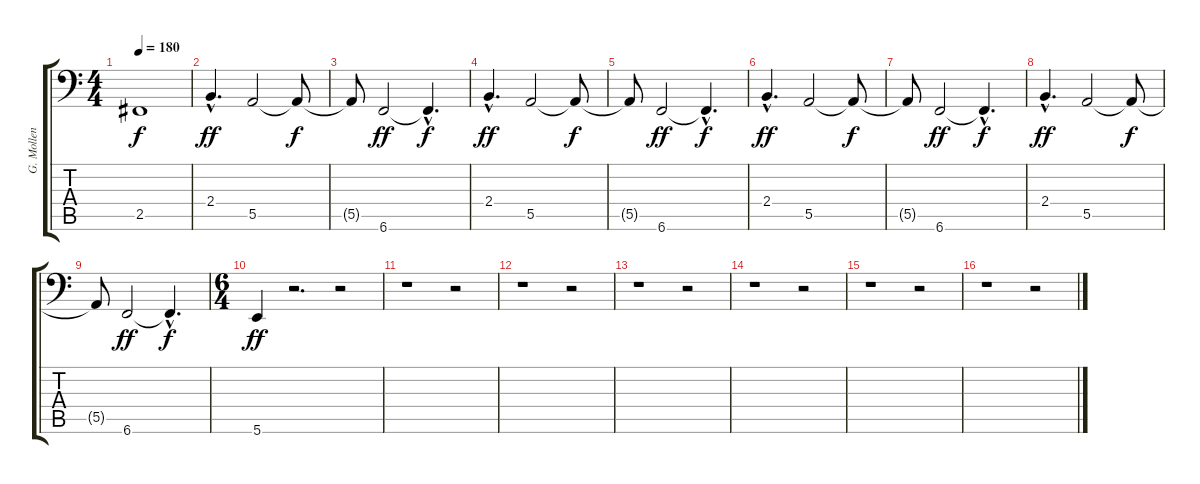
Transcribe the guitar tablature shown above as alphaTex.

\track ("G. Mollen - Bass" "G. Mollen ") {instrument electricbassfinger}
\staff {score tabs}
\tuning (C3 G2 D2 A1 E1 B0) {hide}
\ts (4 4)
\tempo 180
\clef f4
\ks c
2.5{t}.1{dy f} |
2.4{hac}.4{d dy ff} 5.5.2 5.5{t}.8{dy f} |
5.5{t}.8 6.6.2{dy ff} 6.6{hac t}.4{d dy f} |
2.4{hac}.4{d dy ff} 5.5.2 5.5{t}.8{dy f} |
5.5{t}.8 6.6.2{dy ff} 6.6{hac t}.4{d dy f} |
2.4{hac}.4{d dy ff} 5.5.2 5.5{t}.8{dy f} |
5.5{t}.8 6.6.2{dy ff} 6.6{hac t}.4{d dy f} |
2.4{hac}.4{d dy ff} 5.5.2 5.5{t}.8{dy f} |
5.5{t}.8 6.6.2{dy ff} 6.6{hac t}.4{d dy f} |
\ts (6 4)
5.6.4{dy ff} r.2{d} r.2 |
r.1 r.2 |
r.1 r.2 |
r.1 r.2 |
r.1 r.2 |
r.1 r.2 |
r.1 r.2
